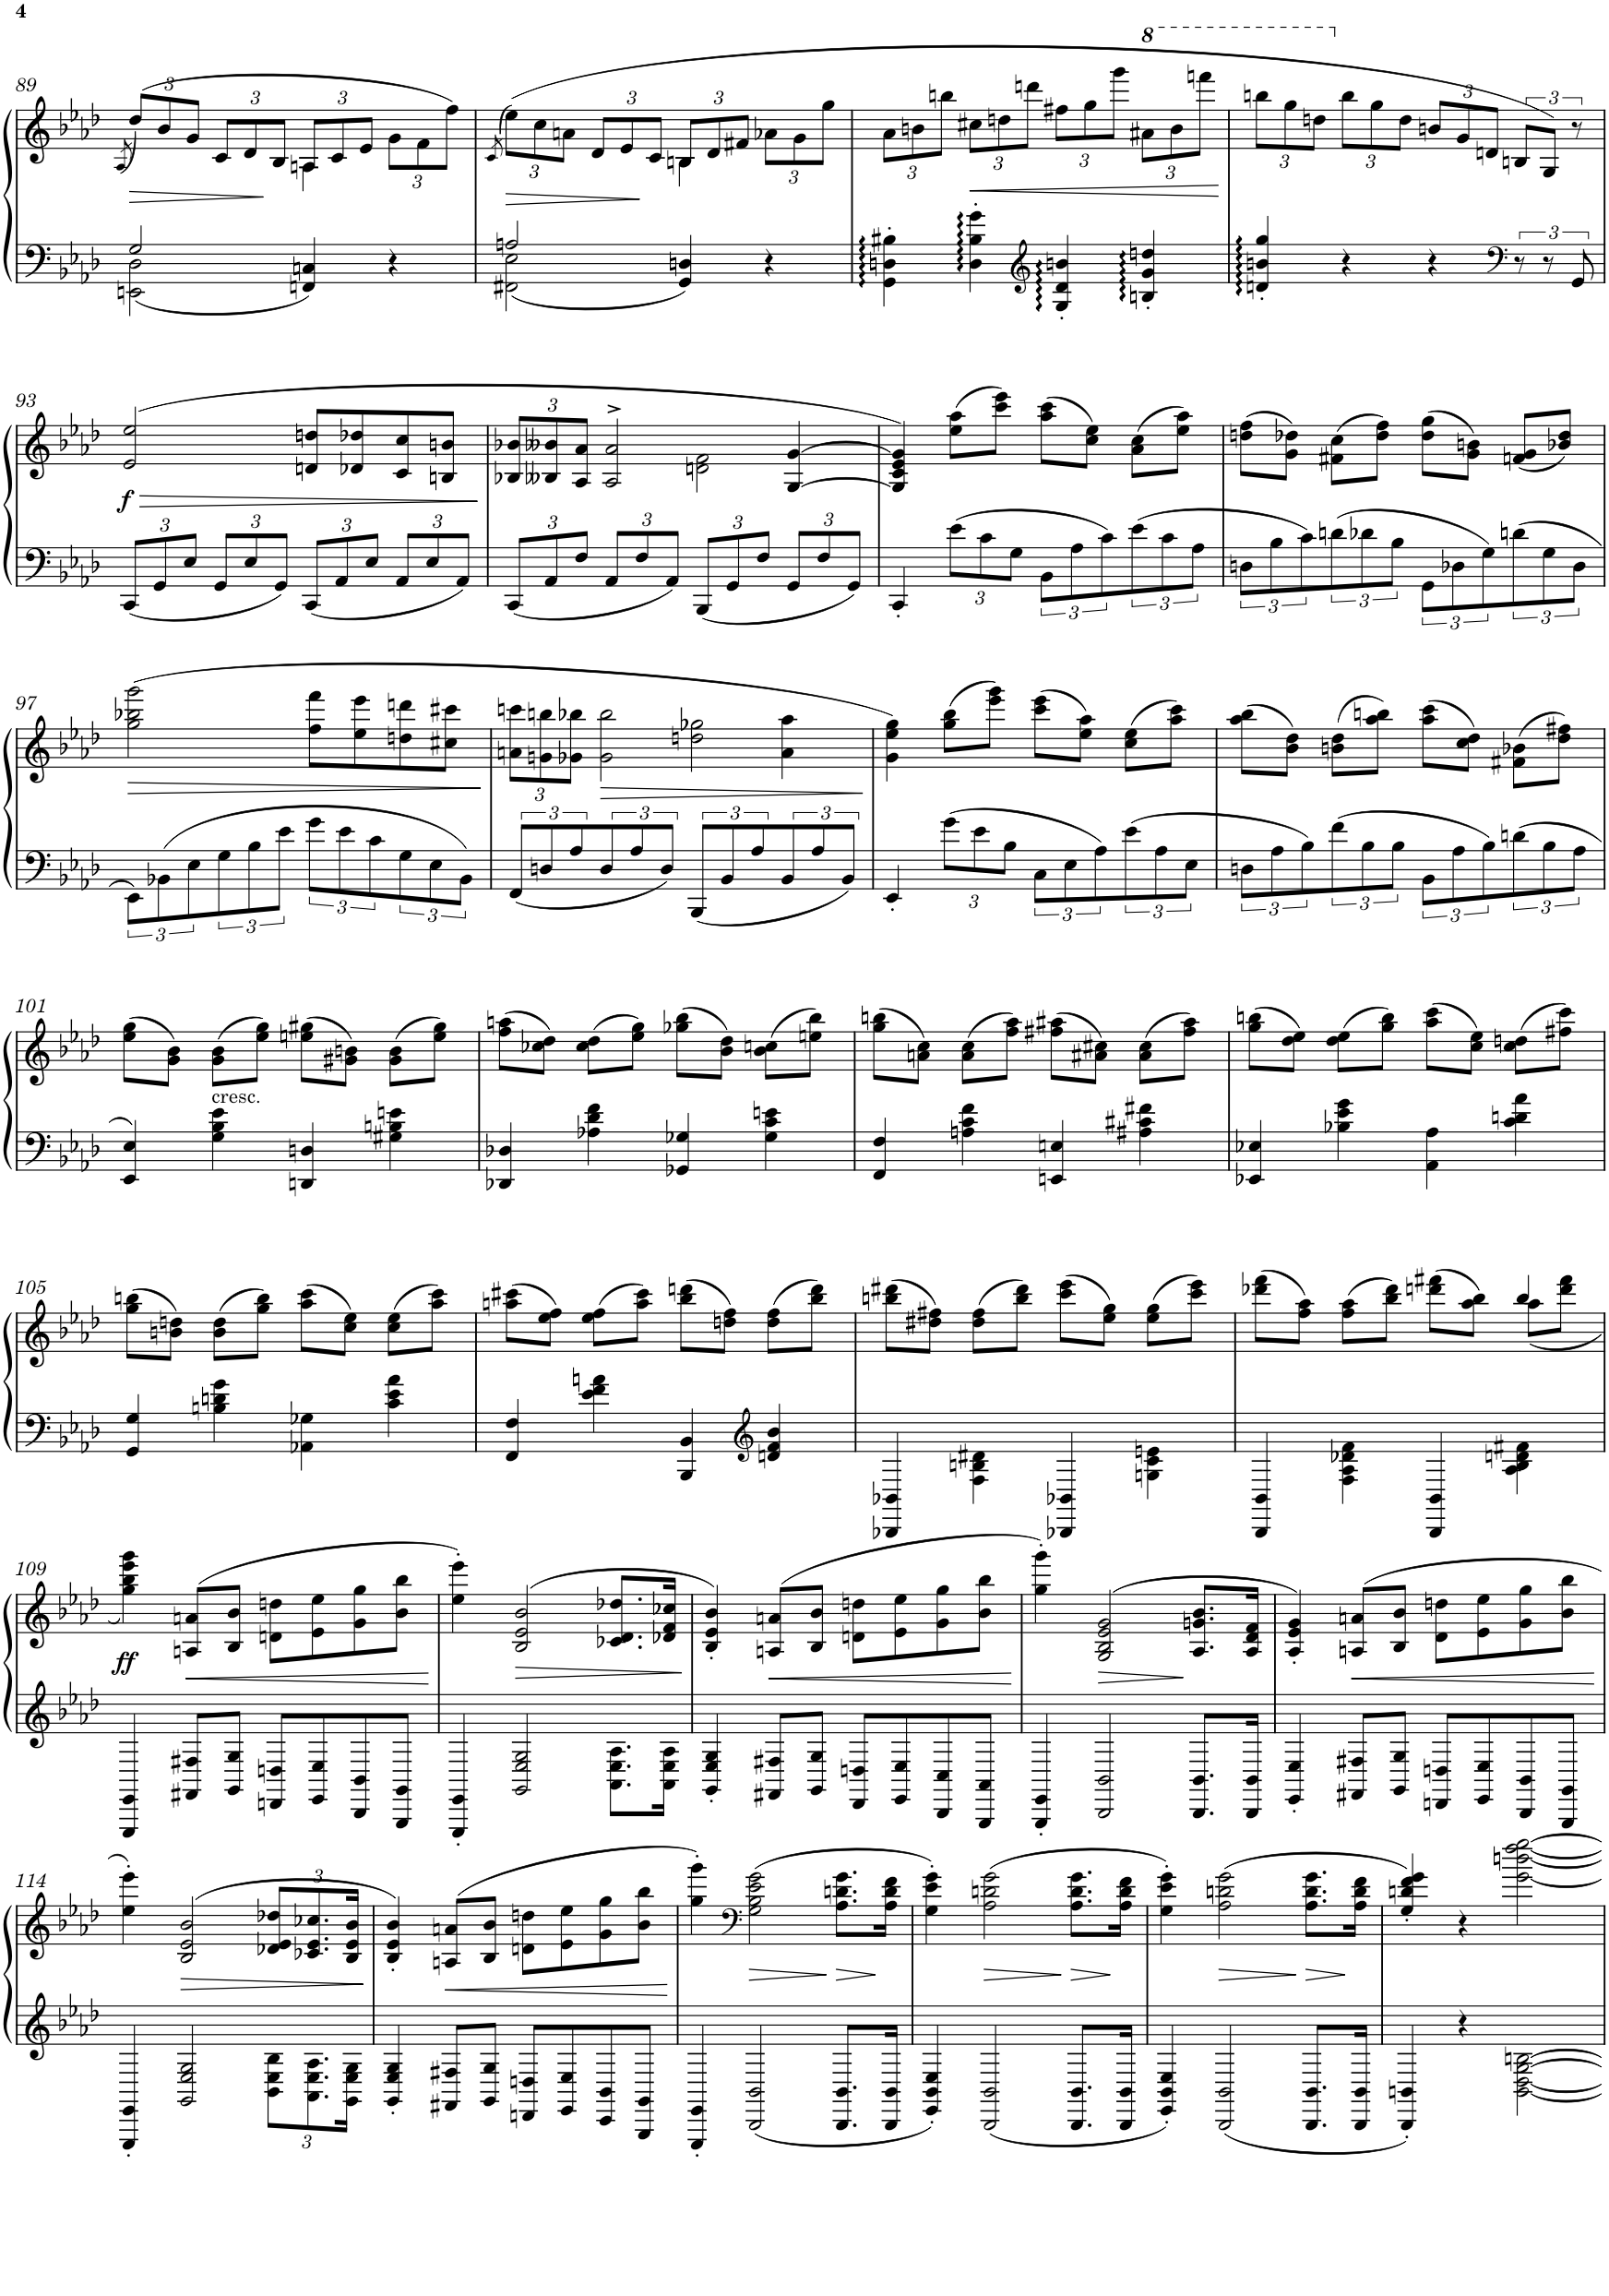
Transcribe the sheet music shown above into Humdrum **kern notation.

**kern	**kern	**dynam
*part1	*part1	*part1
*staff2	*staff1	*staff1/2
*I"Piano	*	*
*I'Pno.	*	*
!!LO:PB:g=z
*clefF4	*clefG2	*
*k[b-e-a-d-]	*k[b-e-a-d-]	*
*M2/2	*M2/2	*
*met(c|)	*met(c|)	*
=89	=89	=89
.	(<8qA-/	.
*^	*	*
*	*	*Xbrackettup	*
*	*	*^	*
2EEn\ 2D-\	2G/	(>12dd-/L)	2ryy	.
.	.	12b-/	.	.
.	.	12g/J	.	.
.	.	12c/L	.	.
.	.	12d-/	.	.
.	.	12B-/J	.	.
4FFn/ 4Cn/	2ryy	12An/L	4A\	.
.	.	12c/	.	.
.	.	12e-/J	.	.
4r	.	12g\L	4ryy	.
.	.	12f\	.	.
.	.	12ff\J)	.	.
=90	=90	=90	=90	=90
.	.	(>8qc/	.	.
2FF#X\ 2E-\	2An/	(>12ee-\L)	2ryy	.
.	.	12cc\	.	.
.	.	12an\J	.	.
.	.	12d-/L	.	.
.	.	12e-/	.	.
.	.	12c/J	.	.
4GG/ 4Dn/	2ryy	12Bn/L	4B\	.
.	.	12d-/	.	.
.	.	12f#X/J	.	.
4r	.	12a-X\L	4ryy	.
.	.	12g\	.	.
.	.	12gg\J	.	.
*v	*v	*	*	*
*	*v	*v	*
=91	=91	=91
4GG\' 4Dn\' 4B#X\'	12a-\L	.
.	12bn\	.
.	12bbn\J	.
!	!	!LO:HP:b
4D\' 4B#\' 4g\'	12cc#X\L	<
.	12ddn\	.
.	12dddn\J	.
*clefG2	*	*
4G/' 4d-/' 4bn/'	12ff#X\L	.
.	12gg\	.
.	12ggg\J	.
*	*8va	*
4Bn/' 4g/' 4ddn/'	12aa#X\L	.
.	12bb\	.
.	12ffffn\J	.
.	.	[
=92	=92	=92
4dn/' 4bn/' 4gg/'	12bbbn\L	.
.	12ggg\	.
.	12dddn\J	.
*	*X8va	*
4r	12bb\L	.
.	12gg\	.
.	12dd\J	.
4r	12bn/L	.
.	12g/	.
.	12dn/J	.
*clefF4	*	*
*	*brackettup	*
12r	12Bn/L	.
12r	12G/J)	.
12GG/	12r	.
!!LO:LB:g=z
=93	=93	=93
*Xbrackettup	*	*
!	!	!LO:HP:b
!	!	!LO:DY:n=1:b
12CC/L	(>2e-/ 2ee-/	> f
12GG/	.	.
12E-/J	.	.
12GG/L	.	.
12E-/	.	.
12GG/J	.	.
12CC/L	8dn/ 8ddn/L	.
12AA-/	.	.
.	8d-X/ 8dd-X/	.
12E-/J	.	.
12AA-/L	8c/ 8cc/	.
12E-/	.	.
.	8Bn/ 8bn/J	.
12AA-/J	.	.
.	.	]
=94	=94	=94
*	*Xbrackettup	*
*	*^	*
12CC/L	12B-X/ 12b-X/L	2ryy	.
12AA-/	12B--X/ 12b--X/	.	.
12F/J	12A-/ 12a-/J	.	.
12AA-/L	2A-/^ 2a-/^	.	.
12F/	.	.	.
12AA-/J	.	.	.
12BBB-/L	.	2dn\ 2f\	.
12GG/	.	.	.
12F/J	.	.	.
12GG/L	[4G/ [4g/	.	.
12F/	.	.	.
12GG/J	.	.	.
*	*v	*v	*
=95	=95	=95
4CC'/	4G/] 4c/ 4e-/ 4g/])	.
12e-\L	(>8ee-\ 8aa-\L	.
12c\	.	.
.	8ccc\ 8eee-\J)	.
12G\J	.	.
*brackettup	*	*
12BB-\L	(>8aa-\ 8ccc\L	.
12A-\	.	.
.	8cc\ 8ee-\J)	.
12c\	.	.
12e-\	(>8a-\ 8cc\L	.
12c\	.	.
.	8ee-\ 8aa-\J)	.
12A-\J	.	.
=96	=96	=96
12Dn\L	(>8ddn\ 8ff\L	.
12B-\	.	.
.	8g\ 8dd-X\J)	.
12c\	.	.
12dn\	(>8f#X\ 8cc\L	.
12d-X\	.	.
.	8dd-\ 8ff\J)	.
12B-\J	.	.
12GG\L	(>8dd-\ 8gg\L	.
12D-X\	.	.
.	8g\ 8bn\J)	.
12G\	.	.
12dn\	(<8fn/ 8g/L	.
12G\	.	.
.	8b-X/ 8dd-/J)	.
12D-\J	.	.
!!LO:LB:g=z
=97	=97	=97
!	!	!LO:HP:b
12EE-\L	(>2gg\ 2bb-X\ 2ggg\	>
12BB-X\	.	.
12E-\	.	.
12G\	.	.
12B-\	.	.
12e-\J	.	.
12g\L	8ff\ 8fff\L	.
12e-\	.	.
.	8ee-\ 8eee-\	.
12c\	.	.
12G\	8ddn\ 8dddn\	.
12E-\	.	.
.	8cc#X\ 8ccc#X\J	.
12BB-\J	.	.
.	.	]
=98	=98	=98
*	*^	*
12FF/L	12an\ 12cccn\L	2ryy	.
12Dn/	12gn\ 12bbn\	.	.
12A-/	12g-X\ 12bb-X\J	.	.
!	!	!	!LO:HP:b
12D/	2g-\ 2bb-\	.	>
12A-/	.	.	.
12D/J	.	.	.
12BBB-/L	.	2ddn\ 2gg-X\	.
12BB-/	.	.	.
12A-/	.	.	.
12BB-/	4a\ 4aa-\	.	.
12A-/	.	.	.
12BB-/J	.	.	.
*	*v	*v	*
.	.	]
=99	=99	=99
4EE-'/	4g\ 4ee-\ 4gg\)	.
*Xbrackettup	*	*
12g\L	(>8gg\ 8bb-\L	.
12e-\	.	.
.	8eee-\ 8ggg\J)	.
12B-\J	.	.
*brackettup	*	*
12C\L	(>8ccc\ 8eee-\L	.
12E-\	.	.
.	8ee-\ 8aa-\J)	.
12A-\	.	.
12e-\	(>8cc\ 8ee-\L	.
12A-\	.	.
.	8aa-\ 8ccc\J)	.
12E-\J	.	.
=100	=100	=100
12Dn\L	(>8aa-\ 8bb-\L	.
12A-\	.	.
.	8b-\ 8dd-\J)	.
12B-\	.	.
12f\	(>8bn\ 8dd-\L	.
12B-\	.	.
.	8aa-\ 8bbn\J)	.
12B-\J	.	.
12BB-\L	(>8aa-\ 8ccc\L	.
12A-\	.	.
.	8cc\ 8dd-\J)	.
12B-\	.	.
12dn\	(>8f#X\ 8b-X\L	.
12B-\	.	.
.	8dd-\ 8ff#X\J)	.
12A-\J	.	.
!!LO:LB:g=z
=101	=101	=101
4EE-/ 4E-/	(>8ee-\ 8gg\L	.
.	8g\ 8b-\J)	.
!	!LO:TX:b:t=cresc.	!
4G\ 4B-\ 4e-\	(>8g\ 8b-\L	.
.	8ee-\ 8gg\J)	.
4DDn/ 4Dn/	(>8een\ 8gg#X\L	.
.	8g#X\ 8bn\J)	.
4G#X\ 4Bn\ 4en\	(>8g#\ 8b\L	.
.	8ee\ 8gg#\J)	.
=102	=102	=102
4DD-X/ 4D-X/	(>8ff\ 8aan\L	.
.	8cc-X\ 8dd-\J)	.
4A-X\ 4d-\ 4f\	(>8cc-\ 8dd-\L	.
.	8ee-\ 8gg\J)	.
4GG-X/ 4G-X/	(>8gg-X\ 8bb-\L	.
.	8b-\ 8dd-\J)	.
4G-\ 4c\ 4en\	(>8b-\ 8ccn\L	.
.	8een\ 8bb-\J)	.
=103	=103	=103
4FF/ 4F/	(>8gg\ 8bbn\L	.
.	8an\ 8cc\J)	.
4An\ 4c\ 4f\	(>8a\ 8cc\L	.
.	8ff\ 8aa-\J)	.
4EEn/ 4En/	(>8ff#X\ 8aa#X\L	.
.	8a#X\ 8cc#X\J)	.
4A#X\ 4c#X\ 4f#X\	(>8a#\ 8cc#\L	.
.	8ff#\ 8aa#\J)	.
=104	=104	=104
4EE-X/ 4E-X/	(>8gg\ 8bbn\L	.
.	8dd-\ 8ee-\J)	.
4B-X\ 4e-\ 4g\	(>8dd-\ 8ee-\L	.
.	8gg\ 8bb\J)	.
4AA-\ 4A-\	(>8aa-\ 8ccc\L	.
.	8cc\ 8ee-\J)	.
4c\ 4dn\ 4a-\	(>8cc\ 8ddn\L	.
.	8ff#X\ 8ccc\J)	.
!!LO:LB:g=z
=105	=105	=105
4GG/ 4G/	(>8gg\ 8bbn\L	.
.	8bn\ 8ddn\J)	.
4Bn\ 4dn\ 4g\	(>8b\ 8dd\L	.
.	8gg\ 8bb\J)	.
4AA-X\ 4G-X\	(>8aa-\ 8ccc\L	.
.	8cc\ 8ee-\J)	.
4c\ 4e-\ 4a-\	(>8cc\ 8ee-\L	.
.	8aa-\ 8ccc\J)	.
=106	=106	=106
4FF/ 4F/	(>8aan\ 8ccc#X\L	.
.	8ee-\ 8ff\J)	.
4e-\ 4f\ 4an\	(>8ee-\ 8ff\L	.
.	8aa\ 8ccc#\J)	.
4BBB-/ 4BB-/	(>8bb-\ 8dddn\L	.
.	8ddn\ 8ff\J)	.
*clefG2	*	*
4dn/ 4f/ 4b-/	(>8dd\ 8ff\L	.
.	8bb-\ 8ddd\J)	.
=107	=107	=107
4BBB-X/ 4BB-X/	(>8bbn\ 8ddd#X\L	.
.	8dd#X\ 8ff#X\J)	.
4F\ 4Bn\ 4d#X\	(>8dd#\ 8ff#\L	.
.	8bb\ 8ddd#\J)	.
4BBB-X/ 4BB-X/	(>8ccc\ 8eee-\L	.
.	8ee-\ 8gg\J)	.
4Gn\ 4c\ 4en\	(>8ee-\ 8gg\L	.
.	8ccc\ 8eee-\J)	.
=108	=108	=108
*	*^	*
4BBB-/ 4BB-/	(>8ddd-X\ 8fff\L	2.ryy	.
.	8ff\ 8aa-\J)	.	.
4F\ 4A-\ 4d-X\ 4f\	(>8ff\ 8aa-\L	.	.
.	8bb-\ 8ddd-\J)	.	.
4BBB-/ 4BB-/	(>8dddn\ 8fff#X\L	.	.
.	8aa-\ 8bb-\J)	.	.
4A-\ 4B-\ 4dn\ 4f#X\	(<8aa-\L	4bb-/	.
.	8ddd\ 8fff#\J	.	.
*	*v	*v	*
!!LO:LB:g=z
=109	=109	=109
!	!	!LO:DY:b
4EEE-/ 4EE-/	4gg\ 4bb-\ 4eee-\ 4ggg\)	ff
!	!	!LO:HP:b
8FF#X/ 8F#X/L	(>8An/ 8an/L	<
8GG/ 8G/J	8B-/ 8b-/J	.
8DDn/ 8Dn/L	8dn\ 8ddn\L	.
8EE-/ 8E-/	8e-\ 8ee-\	.
8BBB-/ 8BB-/	8g\ 8gg\	.
8GGG/ 8GG/J	8b-\ 8bb-\J	.
.	.	[
=110	=110	=110
4EEE-/' 4EE-/'	4ee-\' 4eee-\')	.
!	!	!LO:HP:b
2GG/ 2E-/ 2G/	(>2B-/ 2e-/ 2b-/	>
8.AA-\ 8.E-\ 8.A-\L	8.c-X/ 8.d-/ 8.dd-X/L	.
16AA-\ 16E-\ 16A-\Jk	16d-X/ 16f/ 16cc-X/Jk	.
.	.	]
=111	=111	=111
4GG/' 4E-/' 4G/'	4B-/' 4e-/' 4b-/')	.
!	!	!LO:HP:b
8FF#X/ 8F#X/L	(>8An/ 8an/L	<
8GG/ 8G/J	8B-/ 8b-/J	.
8DD-/ 8Dn/L	8dn\ 8ddn\L	.
8EE-/ 8E-/	8e-\ 8ee-\	.
8BBB-/ 8C/	8g\ 8gg\	.
8GGG/ 8AA-/J	8b-\ 8bb-\J	.
.	.	[
=112	=112	=112
4GGG/' 4EE-/'	4gg\' 4ggg\')	.
!	!	!LO:HP:b
2BBB-/ 2BB-/	(>2G/ 2B-/ 2e-/ 2g/	>
8.BBB-/ 8.BB-/L	8.A-/ 8.gn/ 8.b-/L	]
16BBB-/ 16BB-/Jk	16A-/ 16d-/ 16f/Jk	.
=113	=113	=113
4EE-/' 4E-/'	4A-/' 4e-/' 4g/')	.
!	!	!LO:HP:b
8FF#X/ 8F#X/L	(>8An/ 8an/L	<
8GG/ 8G/J	8B-/ 8b-/J	.
8DDn/ 8Dn/L	8d-\ 8ddn\L	.
8EE-/ 8E-/	8e-\ 8ee-\	.
8BBB-/ 8BB-/	8g\ 8gg\	.
8GGG/ 8GG/J	8b-\ 8bb-\J	.
.	.	[
!!LO:LB:g=z
=114	=114	=114
4EEE-/' 4EE-/'	4ee-\' 4eee-\')	.
!	!	!LO:HP:b
2GG/ 2E-/ 2G/	(>2B-/ 2e-/ 2b-/	>
*Xbrackettup	*	*
12BB-\ 12E-\ 12B-\L	12d-X/ 12e-/ 12dd-X/L	.
12.AA-\ 12.E-\ 12.A-\	12.c-X/ 12.e-/ 12.cc-X/	.
24GG\ 24E-\ 24G\Jk	24B-/ 24e-/ 24b-/Jk	.
.	.	]
=115	=115	=115
4GG/' 4E-/' 4G/'	4B-/' 4e-/' 4b-/')	.
!	!	!LO:HP:b
8FF#X/ 8F#X/L	(>8An/ 8an/L	<
8GG/ 8G/J	8B-/ 8b-/J	.
8DDn/ 8Dn/L	8dn\ 8ddn\L	.
8EE-/ 8E-/	8e-\ 8ee-\	.
8CC/ 8BB-/	8g\ 8gg\	.
8GGG/ 8GG/J	8b-\ 8bb-\J	.
.	.	[
=116	=116	=116
4EEE-/' 4EE-/'	4gg\' 4ggg\')	.
*	*clefF4	*
!	!	!LO:HP:b
2BBB-/ 2BB-/	(>2G\ 2B-\ 2e-\ 2g\	>
!	!	!LO:HP:n=1:b
8.BBB-/ 8.BB-/L	8.A-\ 8.dn\ 8.g\L	] >
16BBB-/ 16BB-/Jk	16A-\ 16d\ 16f\Jk	]
=117	=117	=117
4EE-/' 4BB-/' 4E-/'	4G\' 4e-\' 4g\')	.
!	!	!LO:HP:b
2BBB-/ 2BB-/	(>2A-\ 2dn\ 2g\	>
!	!	!LO:HP:n=1:b
8.BBB-/ 8.BB-/L	8.A-\ 8.d\ 8.g\L	] >
16BBB-/ 16BB-/Jk	16A-\ 16d\ 16f\Jk	]
=118	=118	=118
4EE-/' 4BB-/' 4E-/'	4G\' 4e-\' 4g\')	.
!	!	!LO:HP:b
2BBB-/ 2BB-/	(>2A-\ 2dn\ 2g\	>
!	!	!LO:HP:n=1:b
8.BBB-/ 8.BB-/L	8.A-\ 8.d\ 8.g\L	] >
16BBB-/ 16BB-/Jk	16A-\ 16d\ 16f\Jk	]
=119	=119	=119
4BBB-/' 4BBn/'	4G/' 4dn/' 4f/' 4g/')	.
4r	4r	.
[2BB\ [2D-\ [2G\ [2Bn\	[2g\ [2ddn\ [2ff\ [2gg\	.
=	=	=
*-	*-	*-
